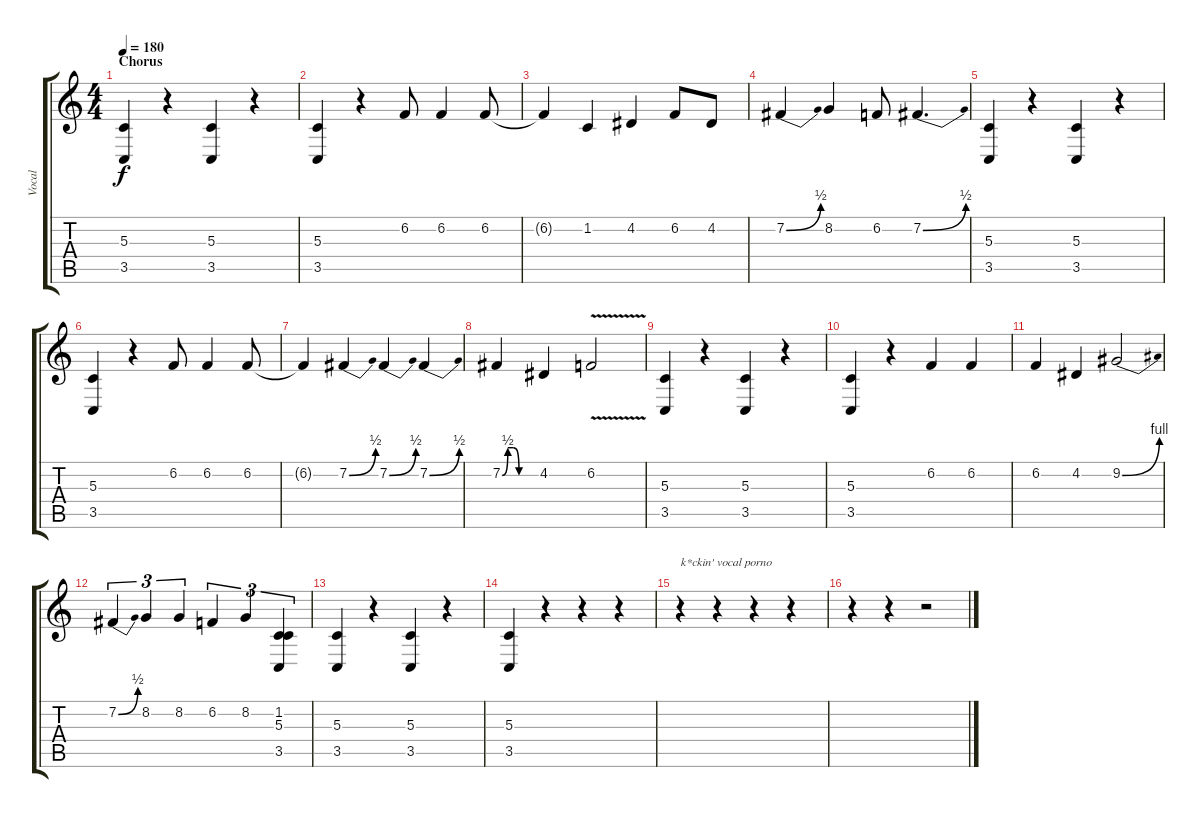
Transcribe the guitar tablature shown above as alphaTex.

\track ("Vocal" "Vocal") {instrument lead2sawtooth}
\staff {score tabs}
\tuning (E4 B3 G3 D3 A2 E2) {hide}
\ts (4 4)
\section ("" "Chorus")
\tempo 180
\clef g2
\ks c
(5.3 3.5).4{dy f} r.4 (5.3 3.5).4 r.4 |
(5.3 3.5).4 r.4 6.2.8 6.2.4 6.2.8 |
6.2{t}.4 1.2.4 4.2.4 6.2.8 4.2.8 |
7.2{be (bend 0 0 60 2)}.4 8.2.4 6.2.8 7.2{be (bend 0 0 60 2)}.4{d} |
(5.3 3.5).4 r.4 (5.3 3.5).4 r.4 |
(5.3 3.5).4 r.4 6.2.8 6.2.4 6.2.8 |
6.2{t}.4 7.2{be (bend 0 0 60 2)}.4 7.2{be (bend 0 0 60 2)}.4 7.2{be (bend 0 0 60 2)}.4 |
7.2{be (custom 0 0 10 2 20 2 30 0 60 0)}.4 4.2.4 6.2{v}.2 |
(5.3 3.5).4 r.4 (5.3 3.5).4 r.4 |
(5.3 3.5).4 r.4 6.2.4 6.2.4 |
6.2.4 4.2.4 9.2{be (bend 0 0 60 4)}.2 |
7.2{be (bend 0 0 60 2)}.4{tu (3 2)} 8.2.4{tu (3 2)} 8.2.4{tu (3 2)} 6.2.4{tu (3 2)} 8.2.4{tu (3 2)} (1.2 5.3 3.5).4{tu (3 2)} |
(5.3 3.5).4 r.4 (5.3 3.5).4 r.4 |
(5.3 3.5).4 r.4 r.4 r.4 |
r.4{txt "k*ckin' vocal porno"} r.4 r.4 r.4 |
r.4 r.4 r.2
